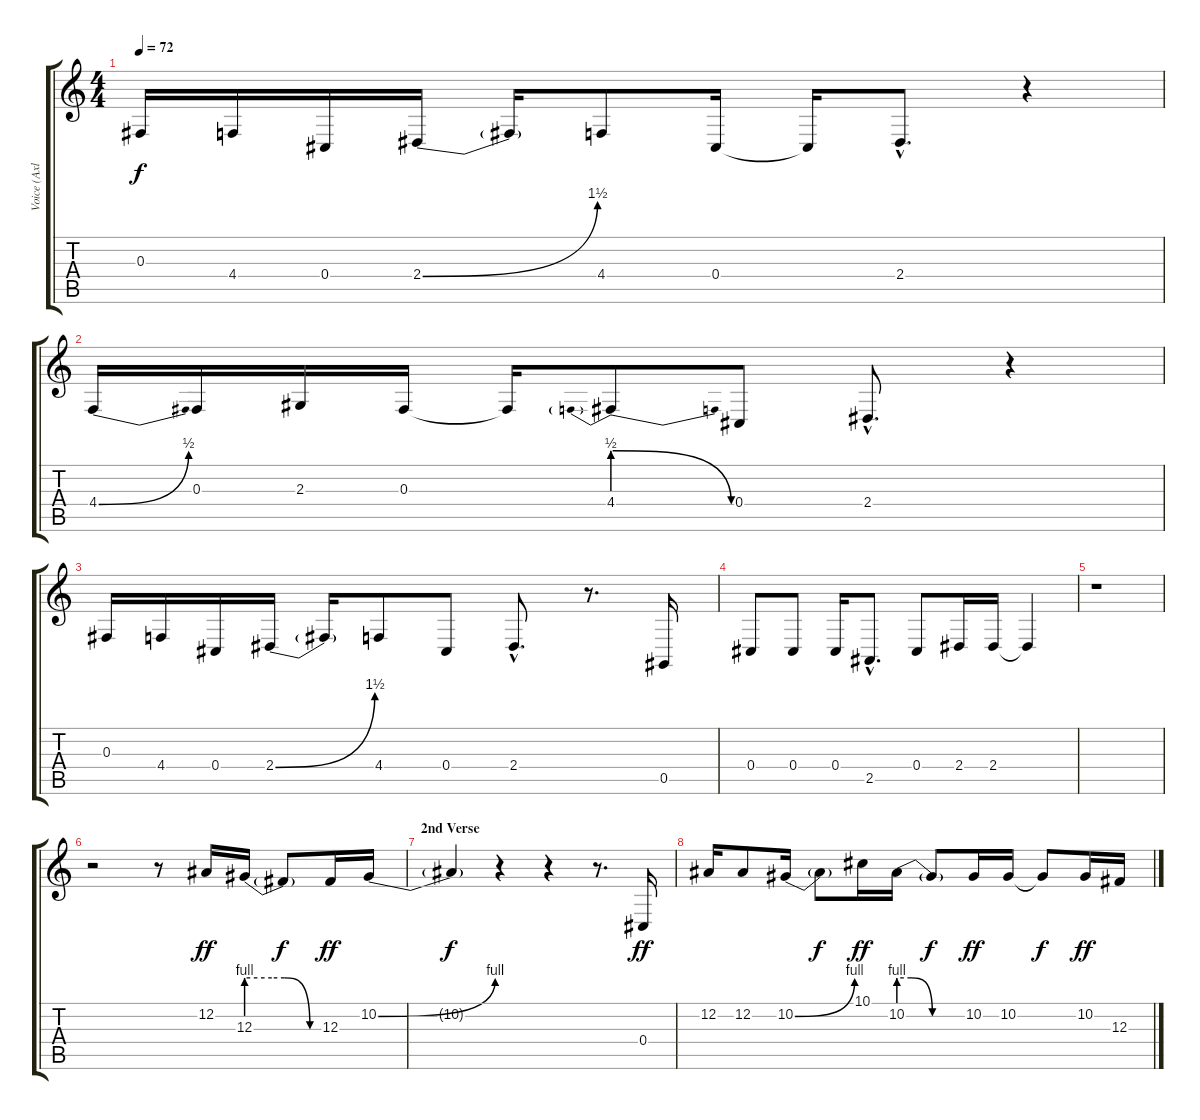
\track ("Voice (Axl)" "Voice (Axl") {instrument lead2sawtooth}
\staff {score tabs}
\tuning (Eb4 Bb3 Gb3 Db3 Ab2 Eb2) {hide}
\ts (4 4)
\tempo 72
\clef g2
\ks c
0.3.16{dy f} 4.4.16 0.4.16 2.4{be (bend 0 0 60 6)}.16 2.4{t}.16 4.4.8 0.4.16 0.4{t}.16 2.4{hac}.8{d} r.4 |
4.4{be (bend 0 0 60 2)}.16 0.3.16 2.3.16 0.3.16 0.3{t}.16 4.4{be (prebendrelease 0 2 60 0)}.8 0.4.8 2.4{hac}.8{d} r.4 |
0.3.16 4.4.16 0.4.16 2.4{be (bend 0 0 60 6)}.16 2.4{t}.16 4.4.8 0.4.8 2.4{hac}.8{d} r.8{d} 0.5.16 |
0.4.8 0.4.8 0.4.16 2.5{hac}.8{d} 0.4.8 2.4.16 2.4.16 2.4{t}.4 |
r.1 |
r.2 r.8 12.2.16{dy ff} 12.3{be (custom 0 4 20 4 30 4 50 0 60 0)}.16 12.3{t}.8{dy f} 12.3.16{dy ff} 10.2{be (bend 0 0 60 4)}.16 |
\section ("" "2nd Verse")
10.2{t}.4{dy f} r.4 r.4 r.8{d} 0.4.16{dy ff} |
12.2.16 12.2.8 10.2{be (bend 0 0 60 4)}.16 10.2{t}.8{dy f} 10.1.16{dy ff} 10.2{be (custom 0 4 11 4 30 0 40 0 60 0)}.16 10.2{t}.8{dy f} 10.2.16{dy ff} 10.2.16 10.2{t}.8{dy f} 10.2.16{dy ff} 12.3.16
